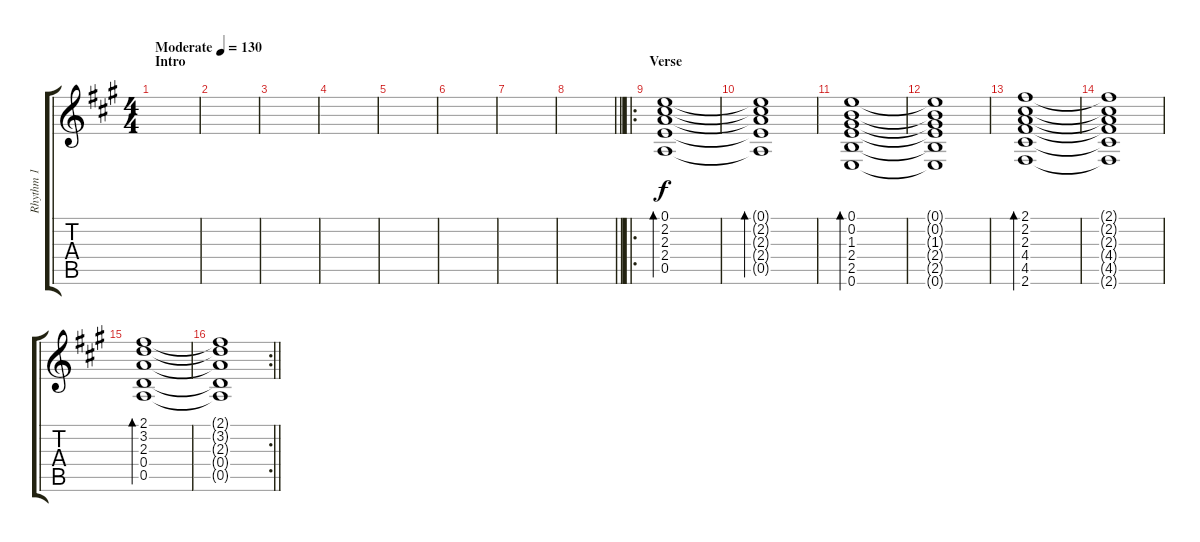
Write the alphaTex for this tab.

\track ("Rhythm 1" "Rhythm 1") {instrument distortionguitar}
\staff {score tabs}
\tuning (E4 B3 G3 D3 A2 E2) {hide}
\ts (4 4)
\section ("" "Intro")
\tempo (130 "Moderate")
\clef g2
\ks a
|
|
|
|
|
|
|
\barLineRight lightlight
|
\ro
\section ("" "Verse")
(0.1 2.2 2.3 2.4 0.5).1{bd 60 volume 6 instrument acousticguitarsteel} |
(0.1{t} 2.2{t} 2.3{t} 2.4{t} 0.5{t}).1{bd 60} |
(0.1 0.2 1.3 2.4 2.5 0.6).1{bd 60} |
(0.1{t} 0.2{t} 1.3{t} 2.4{t} 2.5{t} 0.6{t}).1 |
(2.1 2.2 2.3 4.4 4.5 2.6).1{bd 60} |
(2.1{t} 2.2{t} 2.3{t} 4.4{t} 4.5{t} 2.6{t}).1 |
(2.1 3.2 2.3 0.4 0.5).1{bd 60} |
\rc 2
\barLineRight lightlight
(2.1{t} 3.2{t} 2.3{t} 0.4{t} 0.5{t}).1
